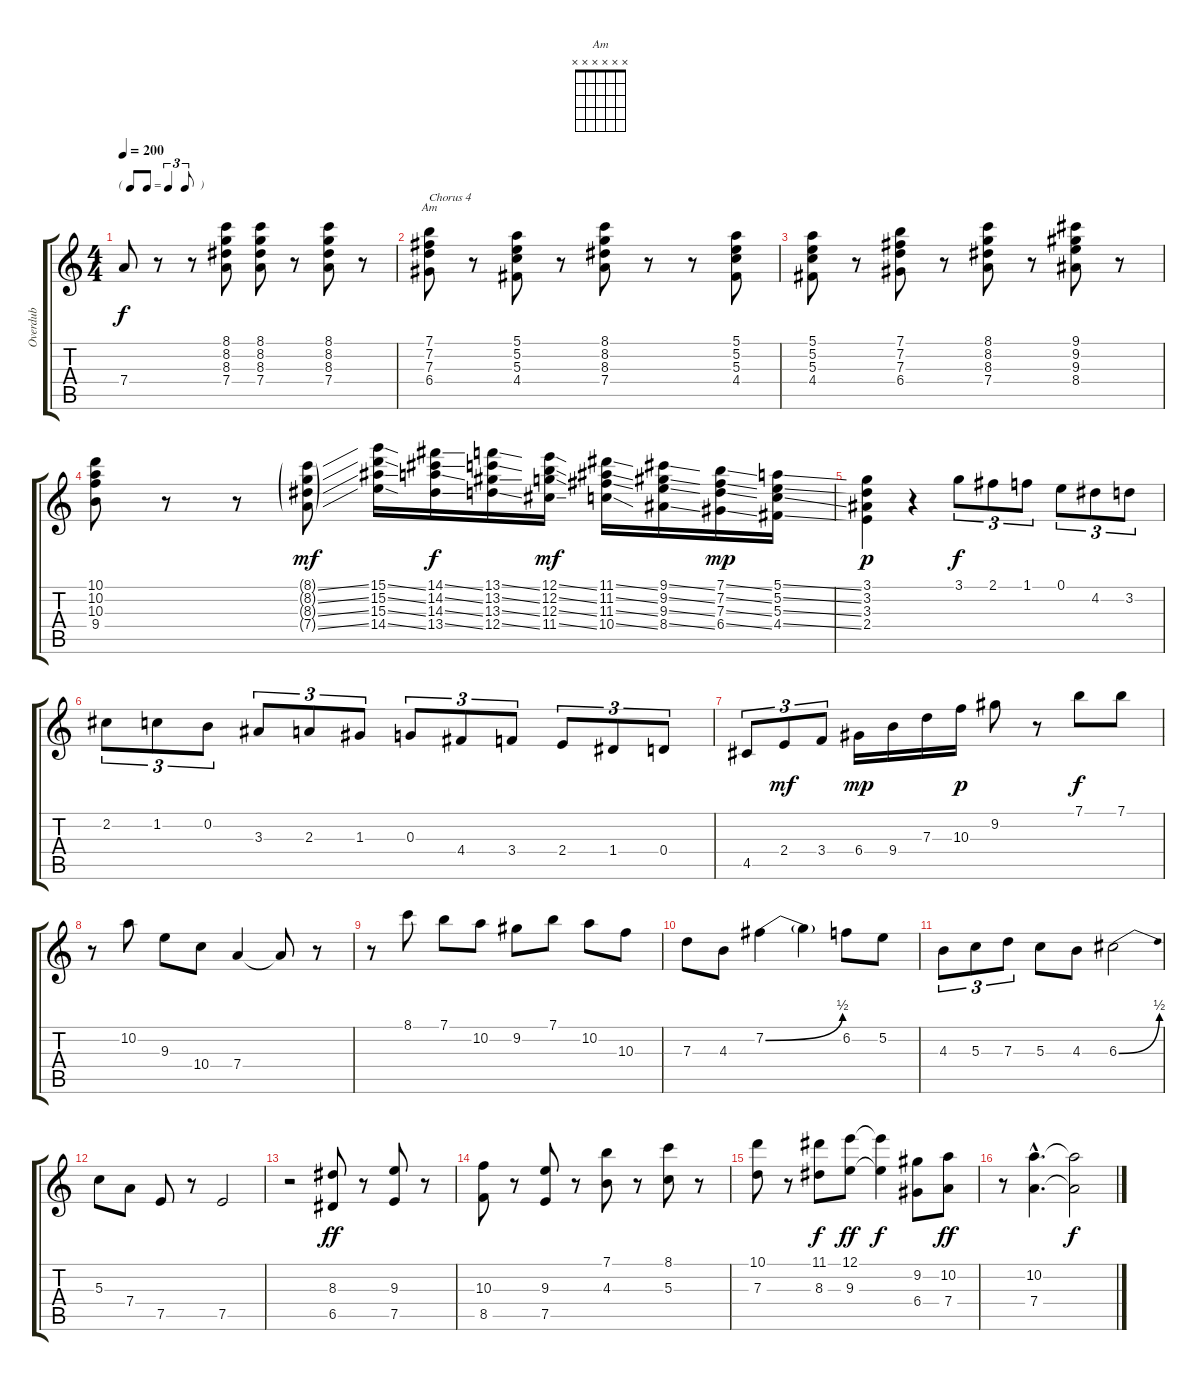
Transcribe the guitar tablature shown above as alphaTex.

\track ("Overdub" "Overdub") {instrument electricbasspick}
\staff {score tabs}
\tuning (E4 B3 G3 D3 A2 E2) {hide}
\chord ("Am" x x x x x x) {firstfret 0}
\ts (4 4)
\tf triplet8th
\tempo 200
\clef g2
\ks c
7.4.8{dy f} r.8 r.8 (8.1 8.2 8.3 7.4).8 (8.1 8.2 8.3 7.4).8 r.8 (8.1 8.2 8.3 7.4).8 r.8 |
(7.1 7.2 7.3 6.4).8{ch "Am" txt "Chorus 4"} r.8 (5.1 5.2 5.3 4.4).8 r.8 (8.1 8.2 8.3 7.4).8 r.8 r.8 (5.1 5.2 5.3 4.4).8 |
(5.1 5.2 5.3 4.4).8 r.8 (7.1 7.2 7.3 6.4).8 r.8 (8.1 8.2 8.3 7.4).8 r.8 (9.1 9.2 9.3 8.4).8 r.8 |
(10.1 10.2 10.3 9.4).8 r.8 r.8 (8.1{ss g} 8.2{ss g} 8.3{ss g} 7.4{ss g}).8{dy mf} (15.1{ss} 15.2{ss} 15.3{ss} 14.4{ss}).16 (14.1{ss} 14.2{ss} 14.3{ss} 13.4{ss}).16{dy f} (13.1{ss} 13.2{ss} 13.3{ss} 12.4{ss}).16 (12.1{ss} 12.2{ss} 12.3{ss} 11.4{ss}).16{dy mf} (11.1{ss} 11.2{ss} 11.3{ss} 10.4{ss}).16 (9.1{ss} 9.2{ss} 9.3{ss} 8.4{ss}).16 (7.1{ss} 7.2{ss} 7.3{ss} 6.4{ss}).16{dy mp} (5.1{ss} 5.2{ss} 5.3{ss} 4.4{ss}).16 |
(3.1 3.2 3.3 2.4).4{dy p} r.4 3.1.8{tu (3 2) dy f} 2.1.8{tu (3 2)} 1.1.8{tu (3 2)} 0.1.8{tu (3 2)} 4.2.8{tu (3 2)} 3.2.8{tu (3 2)} |
2.2.8{tu (3 2)} 1.2.8{tu (3 2)} 0.2.8{tu (3 2)} 3.3.8{tu (3 2)} 2.3.8{tu (3 2)} 1.3.8{tu (3 2)} 0.3.8{tu (3 2)} 4.4.8{tu (3 2)} 3.4.8{tu (3 2)} 2.4.8{tu (3 2)} 1.4.8{tu (3 2)} 0.4.8{tu (3 2)} |
4.5.8{tu (3 2)} 2.4.8{tu (3 2) dy mf} 3.4.8{tu (3 2)} 6.4.16{dy mp} 9.4.16 7.3.16 10.3.16{dy p} 9.2.8 r.8 7.1.8{dy f} 7.1.8 |
r.8 10.2.8 9.3.8 10.4.8 7.4.4 7.4{t}.8 r.8 |
r.8 8.1.8 7.1.8 10.2.8 9.2.8 7.1.8 10.2.8 10.3.8 |
7.3.8 4.3.8 7.2{be (bend 0 0 60 2)}.4 7.2{t}.4 6.2.8 5.2.8 |
4.3.8{tu (3 2)} 5.3.8{tu (3 2)} 7.3.8{tu (3 2)} 5.3.8 4.3.8 6.3{be (bend 0 0 60 2)}.2 |
5.3.8 7.4.8 7.5.8 r.8 7.5.2 |
r.2 (8.3 6.5).8{dy ff} r.8 (9.3 7.5).8 r.8 |
(10.3 8.5).8 r.8 (9.3 7.5).8 r.8 (7.1 4.3).8 r.8 (8.1 5.3).8 r.8 |
(10.1 7.3).8 r.8 (11.1 8.3).8{dy f} (12.1 9.3).8{dy ff} (12.1{t} 9.3{t}).4{dy f} (9.2 6.4).8 (10.2 7.4).8{dy ff} |
r.8 (10.2{hac} 7.4{hac}).4{d} (10.2{t} 7.4{t}).2{dy f}
